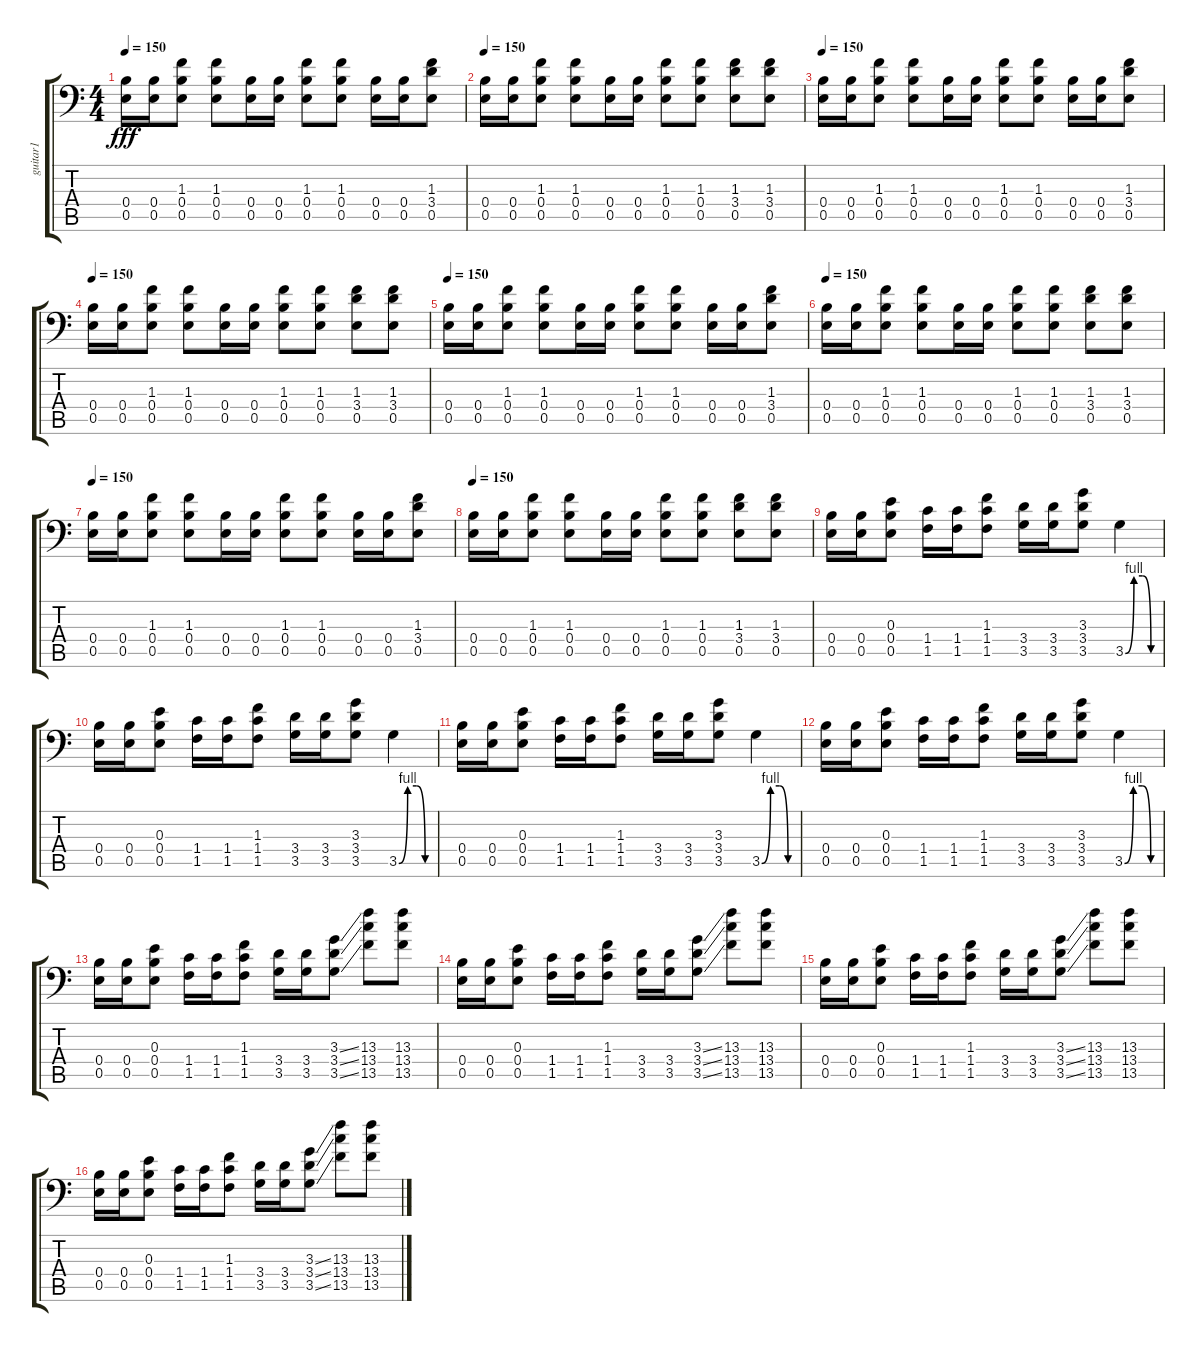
\track ("guitar1" "guitar1") {instrument distortionguitar}
\staff {score tabs}
\tuning (Db4 Ab3 E3 B2 E2 A1) {hide}
\ts (4 4)
\tempo 150
\clef f4
\ks c
(0.4 0.5).16{dy fff volume 8 instrument electricguitarmuted} (0.4 0.5).16 (1.3 0.4 0.5).8{instrument distortionguitar} (1.3 0.4 0.5).8 (0.4 0.5).16{instrument electricguitarmuted} (0.4 0.5).16 (1.3 0.4 0.5).8{instrument distortionguitar} (1.3 0.4 0.5).8 (0.4 0.5).16{instrument electricguitarmuted} (0.4 0.5).16 (1.3 3.4 0.5).8{instrument distortionguitar} |
\tempo 150
(0.4 0.5).16{instrument electricguitarmuted} (0.4 0.5).16 (1.3 0.4 0.5).8{instrument distortionguitar} (1.3 0.4 0.5).8 (0.4 0.5).16{instrument electricguitarmuted} (0.4 0.5).16 (1.3 0.4 0.5).8{instrument distortionguitar} (1.3 0.4 0.5).8 (1.3 3.4 0.5).8{instrument distortionguitar} (1.3 3.4 0.5).8 |
\tempo 150
(0.4 0.5).16{instrument electricguitarmuted} (0.4 0.5).16 (1.3 0.4 0.5).8{instrument distortionguitar} (1.3 0.4 0.5).8 (0.4 0.5).16{instrument electricguitarmuted} (0.4 0.5).16 (1.3 0.4 0.5).8{instrument distortionguitar} (1.3 0.4 0.5).8 (0.4 0.5).16{instrument electricguitarmuted} (0.4 0.5).16 (1.3 3.4 0.5).8{instrument distortionguitar} |
\tempo 150
(0.4 0.5).16{instrument electricguitarmuted} (0.4 0.5).16 (1.3 0.4 0.5).8{instrument distortionguitar} (1.3 0.4 0.5).8 (0.4 0.5).16{instrument electricguitarmuted} (0.4 0.5).16 (1.3 0.4 0.5).8{instrument distortionguitar} (1.3 0.4 0.5).8 (1.3 3.4 0.5).8{instrument distortionguitar} (1.3 3.4 0.5).8 |
\tempo 150
(0.4 0.5).16{instrument electricguitarmuted} (0.4 0.5).16 (1.3 0.4 0.5).8{instrument distortionguitar} (1.3 0.4 0.5).8 (0.4 0.5).16{instrument electricguitarmuted} (0.4 0.5).16 (1.3 0.4 0.5).8{instrument distortionguitar} (1.3 0.4 0.5).8 (0.4 0.5).16{instrument electricguitarmuted} (0.4 0.5).16 (1.3 3.4 0.5).8{instrument distortionguitar} |
\tempo 150
(0.4 0.5).16{instrument electricguitarmuted} (0.4 0.5).16 (1.3 0.4 0.5).8{instrument distortionguitar} (1.3 0.4 0.5).8 (0.4 0.5).16{instrument electricguitarmuted} (0.4 0.5).16 (1.3 0.4 0.5).8{instrument distortionguitar} (1.3 0.4 0.5).8 (1.3 3.4 0.5).8{instrument distortionguitar} (1.3 3.4 0.5).8 |
\tempo 150
(0.4 0.5).16{instrument electricguitarmuted} (0.4 0.5).16 (1.3 0.4 0.5).8{instrument distortionguitar} (1.3 0.4 0.5).8 (0.4 0.5).16{instrument electricguitarmuted} (0.4 0.5).16 (1.3 0.4 0.5).8{instrument distortionguitar} (1.3 0.4 0.5).8 (0.4 0.5).16{instrument electricguitarmuted} (0.4 0.5).16 (1.3 3.4 0.5).8{instrument distortionguitar} |
\tempo 150
(0.4 0.5).16{instrument electricguitarmuted} (0.4 0.5).16 (1.3 0.4 0.5).8{instrument distortionguitar} (1.3 0.4 0.5).8 (0.4 0.5).16{instrument electricguitarmuted} (0.4 0.5).16 (1.3 0.4 0.5).8{instrument distortionguitar} (1.3 0.4 0.5).8 (1.3 3.4 0.5).8{instrument distortionguitar} (1.3 3.4 0.5).8 |
(0.4 0.5).16{instrument electricguitarmuted} (0.4 0.5).16 (0.3 0.4 0.5).8{instrument distortionguitar} (1.4 1.5).16{instrument electricguitarmuted} (1.4 1.5).16 (1.3 1.4 1.5).8{instrument distortionguitar} (3.4 3.5).16{instrument electricguitarmuted} (3.4 3.5).16 (3.3 3.4 3.5).8{instrument distortionguitar} 3.5{be (custom 0 0 15 4 30 4 45 0 60 0)}.4 |
(0.4 0.5).16{instrument electricguitarmuted} (0.4 0.5).16 (0.3 0.4 0.5).8{instrument distortionguitar} (1.4 1.5).16{instrument electricguitarmuted} (1.4 1.5).16 (1.3 1.4 1.5).8{instrument distortionguitar} (3.4 3.5).16{instrument electricguitarmuted} (3.4 3.5).16 (3.3 3.4 3.5).8{instrument distortionguitar} 3.5{be (custom 0 0 15 4 30 4 45 0 60 0)}.4 |
(0.4 0.5).16{instrument electricguitarmuted} (0.4 0.5).16 (0.3 0.4 0.5).8{instrument distortionguitar} (1.4 1.5).16{instrument electricguitarmuted} (1.4 1.5).16 (1.3 1.4 1.5).8{instrument distortionguitar} (3.4 3.5).16{instrument electricguitarmuted} (3.4 3.5).16 (3.3 3.4 3.5).8{instrument distortionguitar} 3.5{be (custom 0 0 15 4 30 4 45 0 60 0)}.4 |
(0.4 0.5).16{instrument electricguitarmuted} (0.4 0.5).16 (0.3 0.4 0.5).8{instrument distortionguitar} (1.4 1.5).16{instrument electricguitarmuted} (1.4 1.5).16 (1.3 1.4 1.5).8{instrument distortionguitar} (3.4 3.5).16{instrument electricguitarmuted} (3.4 3.5).16 (3.3 3.4 3.5).8{instrument distortionguitar} 3.5{be (custom 0 0 15 4 30 4 45 0 60 0)}.4 |
(0.4 0.5).16{instrument electricguitarmuted} (0.4 0.5).16 (0.3 0.4 0.5).8{instrument distortionguitar} (1.4 1.5).16{instrument electricguitarmuted} (1.4 1.5).16 (1.3 1.4 1.5).8{instrument distortionguitar} (3.4 3.5).16{instrument electricguitarmuted} (3.4 3.5).16 (3.3{ss} 3.4{ss} 3.5{ss}).8{instrument distortionguitar} (13.3 13.4 13.5).8 (13.3 13.4 13.5).8 |
(0.4 0.5).16{instrument electricguitarmuted} (0.4 0.5).16 (0.3 0.4 0.5).8{instrument distortionguitar} (1.4 1.5).16{instrument electricguitarmuted} (1.4 1.5).16 (1.3 1.4 1.5).8{instrument distortionguitar} (3.4 3.5).16{instrument electricguitarmuted} (3.4 3.5).16 (3.3{ss} 3.4{ss} 3.5{ss}).8{instrument distortionguitar} (13.3 13.4 13.5).8 (13.3 13.4 13.5).8 |
(0.4 0.5).16{instrument electricguitarmuted} (0.4 0.5).16 (0.3 0.4 0.5).8{instrument distortionguitar} (1.4 1.5).16{instrument electricguitarmuted} (1.4 1.5).16 (1.3 1.4 1.5).8{instrument distortionguitar} (3.4 3.5).16{instrument electricguitarmuted} (3.4 3.5).16 (3.3{ss} 3.4{ss} 3.5{ss}).8{instrument distortionguitar} (13.3 13.4 13.5).8 (13.3 13.4 13.5).8 |
(0.4 0.5).16{instrument electricguitarmuted} (0.4 0.5).16 (0.3 0.4 0.5).8{instrument distortionguitar} (1.4 1.5).16{instrument electricguitarmuted} (1.4 1.5).16 (1.3 1.4 1.5).8{instrument distortionguitar} (3.4 3.5).16{instrument electricguitarmuted} (3.4 3.5).16 (3.3{ss} 3.4{ss} 3.5{ss}).8{instrument distortionguitar} (13.3 13.4 13.5).8 (13.3 13.4 13.5).8
